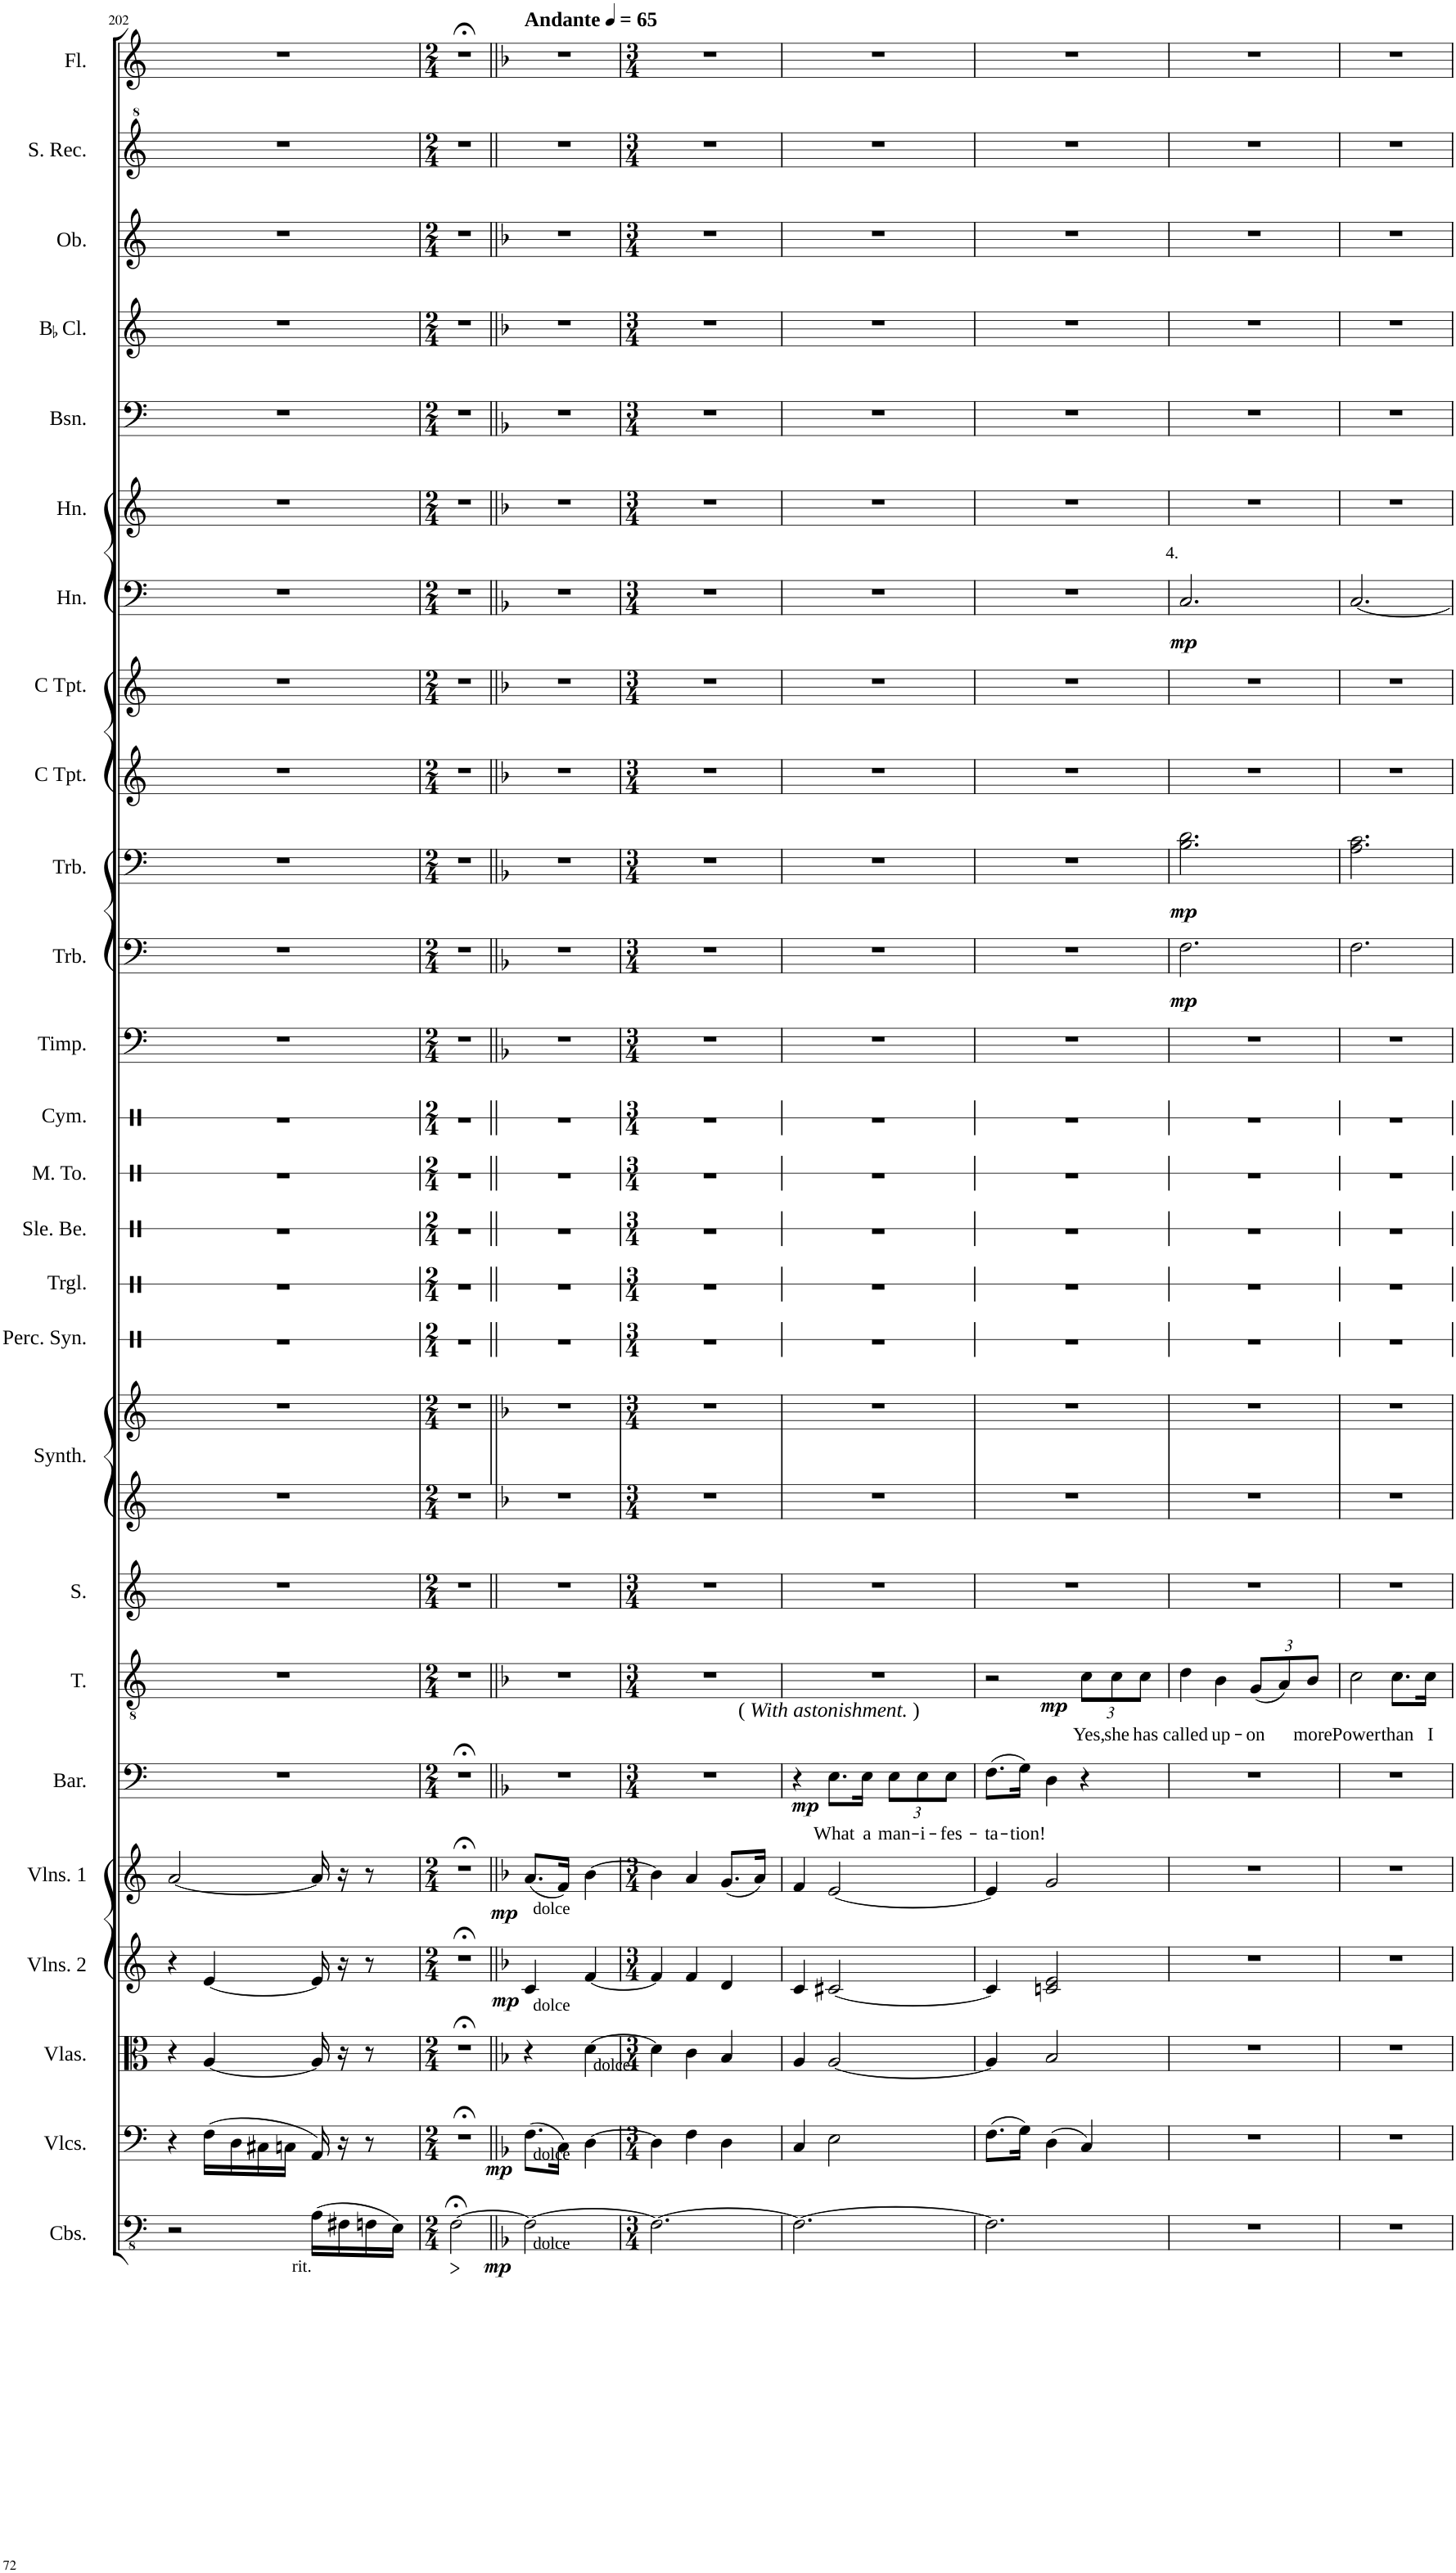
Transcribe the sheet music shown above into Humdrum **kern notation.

**kern	**dynam	**kern	**dynam	**kern	**kern	**dynam	**kern	**dynam	**kern	**text	**dynam	**kern	**text	**dynam	**kern	**kern	**kern	**kern	**kern	**kern	**kern	**kern	**kern	**kern	**dynam	**kern	**dynam	**kern	**kern	**kern	**dynam	**kern	**kern	**kern	**kern	**kern	**kern
*part26	*part26	*part25	*part25	*part24	*part23	*part23	*part22	*part22	*part21	*part21	*part21	*part20	*part20	*part20	*part19	*part18	*part18	*part17	*part16	*part15	*part14	*part13	*part12	*part11	*part11	*part10	*part10	*part9	*part8	*part7	*part7	*part6	*part5	*part4	*part3	*part2	*part1
*staff27	*staff27	*staff26	*staff26	*staff25	*staff24	*staff24	*staff23	*staff23	*staff22	*staff22	*staff22	*staff21	*staff21	*staff21	*staff20	*staff19	*staff18	*staff17	*staff16	*staff15	*staff14	*staff13	*staff12	*staff11	*staff11	*staff10	*staff10	*staff9	*staff8	*staff7	*staff7	*staff6	*staff5	*staff4	*staff3	*staff2	*staff1
*I"Contrabasses	*	*I"Violoncellos	*	*I"Violas	*I"Violins 2	*	*I"Violins 1	*	*I"Baritone	*	*	*I"Tenor	*	*	*I"Soprano	*I"Keyboard Synthesizer	*	*I"Percussion Synthesizer	*I"Triangle	*I"Sleigh Bells	*I"Mid Tom	*I"Cymbal	*I"Timpani	*I"Trombone	*	*I"Trombone	*	*I"C Trumpet	*I"C Trumpet	*I"Horn	*	*I"Horn	*I"Bassoon	*I"BaccidentalFlat Clarinet	*I"Oboe	*I"Soprano Recorder	*I"Flute
*I'Cbs.	*	*I'Vlcs.	*	*I'Vlas.	*I'Vlns. 2	*	*I'Vlns. 1	*	*I'Bar.	*	*	*I'T.	*	*	*I'S.	*I'Synth.	*	*I'Perc. Syn.	*I'Trgl.	*I'Sle. Be.	*I'M. To.	*I'Cym.	*I'Timp.	*I'Trb.	*	*I'Trb.	*	*I'C Tpt.	*I'C Tpt.	*I'Hn.	*	*I'Hn.	*I'Bsn.	*I'BaccidentalFlat Cl.	*I'Ob.	*I'S. Rec.	*I'Fl.
!!LO:PB:g=z
*clefFv4	*	*clefF4	*	*clefC3	*clefG2	*	*clefG2	*	*clefF4	*	*	*clefGv2	*	*	*clefG2	*clefG2	*clefG2	*clefX	*clefX	*clefX	*clefX	*clefX	*clefF4	*clefF4	*	*clefF4	*	*clefG2	*clefG2	*clefF4	*	*clefG2	*clefF4	*clefG2	*clefG2	*clefG^2	*clefG2
*	*	*	*	*	*	*	*	*	*	*	*	*	*	*	*	*	*	*	*	*	*	*	*	*	*	*	*	*	*	*ITrd4c7	*	*ITrd4c7	*	*ITrd1c2	*	*	*
*k[]	*	*k[]	*	*k[]	*k[]	*	*k[]	*	*k[]	*	*	*k[]	*	*	*k[]	*k[]	*k[]	*k[]	*k[]	*k[]	*k[]	*k[]	*k[]	*k[]	*	*k[]	*	*k[]	*k[]	*k[]	*	*k[]	*k[]	*k[]	*k[]	*k[]	*k[]
*M3/4	*	*M3/4	*	*M3/4	*M3/4	*	*M3/4	*	*M3/4	*	*	*M3/4	*	*	*M3/4	*M3/4	*M3/4	*M3/4	*M3/4	*M3/4	*M3/4	*M3/4	*M3/4	*M3/4	*	*M3/4	*	*M3/4	*M3/4	*M3/4	*	*M3/4	*M3/4	*M3/4	*M3/4	*M3/4	*M3/4
=202	=202	=202	=202	=202	=202	=202	=202	=202	=202	=202	=202	=202	=202	=202	=202	=202	=202	=202	=202	=202	=202	=202	=202	=202	=202	=202	=202	=202	=202	=202	=202	=202	=202	=202	=202	=202	=202
2r	.	4r	.	4r	4r	.	[2a/	.	2.r	.	.	2.r	.	.	2.r	2.r	2.r	2.r	2.r	2.r	2.r	2.r	2.r	2.r	.	2.r	.	2.r	2.r	2.r	.	2.r	2.r	2.r	2.r	2.r	2.r
.	.	(16F\LL	.	[4A/	[4e/	.	.	.	.	.	.	.	.	.	.	.	.	.	.	.	.	.	.	.	.	.	.	.	.	.	.	.	.	.	.	.	.
.	.	16D\	.	.	.	.	.	.	.	.	.	.	.	.	.	.	.	.	.	.	.	.	.	.	.	.	.	.	.	.	.	.	.	.	.	.	.
.	.	16C#X\	.	.	.	.	.	.	.	.	.	.	.	.	.	.	.	.	.	.	.	.	.	.	.	.	.	.	.	.	.	.	.	.	.	.	.
.	.	16Cn\JJ	.	.	.	.	.	.	.	.	.	.	.	.	.	.	.	.	.	.	.	.	.	.	.	.	.	.	.	.	.	.	.	.	.	.	.
!LO:TX:b:t=rit.	!	!	!	!	!	!	!	!	!	!	!	!	!	!	!	!	!	!	!	!	!	!	!	!	!	!	!	!	!	!	!	!	!	!	!	!	!
(16AA\LL	.	16AA/)	.	16A/]	16e/]	.	16a/]	.	.	.	.	.	.	.	.	.	.	.	.	.	.	.	.	.	.	.	.	.	.	.	.	.	.	.	.	.	.
16FF#X\	.	16r	.	16r	16r	.	16r	.	.	.	.	.	.	.	.	.	.	.	.	.	.	.	.	.	.	.	.	.	.	.	.	.	.	.	.	.	.
16FFn\	.	8r	.	8r	8r	.	8r	.	.	.	.	.	.	.	.	.	.	.	.	.	.	.	.	.	.	.	.	.	.	.	.	.	.	.	.	.	.
16EE\JJ)	.	.	.	.	.	.	.	.	.	.	.	.	.	.	.	.	.	.	.	.	.	.	.	.	.	.	.	.	.	.	.	.	.	.	.	.	.
=203	=203	=203	=203	=203	=203	=203	=203	=203	=203	=203	=203	=203	=203	=203	=203	=203	=203	=203	=203	=203	=203	=203	=203	=203	=203	=203	=203	=203	=203	=203	=203	=203	=203	=203	=203	=203	=203
*M2/4	*	*M2/4	*	*M2/4	*M2/4	*	*M2/4	*	*M2/4	*	*	*M2/4	*	*	*M2/4	*M2/4	*M2/4	*M2/4	*M2/4	*M2/4	*M2/4	*M2/4	*M2/4	*M2/4	*	*M2/4	*	*M2/4	*M2/4	*M2/4	*	*M2/4	*M2/4	*M2/4	*M2/4	*M2/4	*M2/4
!	!LO:HP:b	!	!	!	!	!	!	!	!	!	!	!	!	!	!	!	!	!	!	!	!	!	!	!	!	!	!	!	!	!	!	!	!	!	!	!	!
[2FF;<\	>	2r;<	.	2r;<	2r;<	.	2r;<	.	2r;<	.	.	2r	.	.	2r	2r	2r	2r	2r	2r	2r	2r	2r	2r	.	2r	.	2r	2r	2r	.	2r	2r	2r	2r	2r	2r;<
.	]	.	.	.	.	.	.	.	.	.	.	.	.	.	.	.	.	.	.	.	.	.	.	.	.	.	.	.	.	.	.	.	.	.	.	.	.
=204||	=204||	=204||	=204||	=204||	=204||	=204||	=204||	=204||	=204||	=204||	=204||	=204||	=204||	=204||	=204||	=204||	=204||	=204||	=204||	=204||	=204||	=204||	=204||	=204||	=204||	=204||	=204||	=204||	=204||	=204||	=204||	=204||	=204||	=204||	=204||	=204||	=204||
*k[b-]	*	*k[b-]	*	*k[b-]	*k[b-]	*	*k[b-]	*	*k[b-]	*	*	*k[b-]	*	*	*	*k[b-]	*k[b-]	*	*	*	*	*	*k[b-]	*k[b-]	*	*k[b-]	*	*k[b-]	*k[b-]	*k[b-]	*	*k[b-]	*k[b-]	*k[b-]	*k[b-]	*	*k[b-]
*	*	*	*	*	*	*	*	*	*	*	*	*	*	*	*	*	*	*	*	*	*	*	*	*	*	*	*	*	*	*	*	*	*	*	*	*	*MM65
!	!	!	!	!	!	!	!	!	!	!	!	!	!	!	!	!	!	!	!	!	!	!	!	!	!	!	!	!	!	!	!	!	!	!	!	!	!LO:TX:a:B:t=Andante
!	!	!	!	!	!	!	!LO:TX:b:t=dolce	!	!	!	!	!	!	!	!	!	!	!	!	!	!	!	!	!	!	!	!	!	!	!	!	!	!	!	!	!	!
!	!	!	!	!	!LO:TX:b:t=dolce	!	!	!	!	!	!	!	!	!	!	!	!	!	!	!	!	!	!	!	!	!	!	!	!	!	!	!	!	!	!	!	!
!	!	!LO:TX:a:t=dolce	!	!	!	!	!	!	!	!	!	!	!	!	!	!	!	!	!	!	!	!	!	!	!	!	!	!	!	!	!	!	!	!	!	!	!
!LO:TX:a:t=dolce	!	!	!	!	!	!	!	!	!	!	!	!	!	!	!	!	!	!	!	!	!	!	!	!	!	!	!	!	!	!	!	!	!	!	!	!	!
!	!LO:DY:b	!	!LO:DY:b	!	!	!LO:DY:b	!	!LO:DY:b	!	!	!	!	!	!	!	!	!	!	!	!	!	!	!	!	!	!	!	!	!	!	!	!	!	!	!	!	!
2FF\_	mp	(8.F\L	mp	4r	4c/	mp	(8.a/L	mp	2r	.	.	2r	.	.	2r	2r	2r	2r	2r	2r	2r	2r	2r	2r	.	2r	.	2r	2r	2r	.	2r	2r	2r	2r	2r	2r
.	.	16C\Jk)	.	.	.	.	16f/Jk)	.	.	.	.	.	.	.	.	.	.	.	.	.	.	.	.	.	.	.	.	.	.	.	.	.	.	.	.	.	.
!	!	!	!	!LO:TX:a:t=dolce	!	!	!	!	!	!	!	!	!	!	!	!	!	!	!	!	!	!	!	!	!	!	!	!	!	!	!	!	!	!	!	!	!
.	.	[4D\	.	[4d\	[4f/	.	[4b-\	.	.	.	.	.	.	.	.	.	.	.	.	.	.	.	.	.	.	.	.	.	.	.	.	.	.	.	.	.	.
=205	=205	=205	=205	=205	=205	=205	=205	=205	=205	=205	=205	=205	=205	=205	=205	=205	=205	=205	=205	=205	=205	=205	=205	=205	=205	=205	=205	=205	=205	=205	=205	=205	=205	=205	=205	=205	=205
*M3/4	*	*M3/4	*	*M3/4	*M3/4	*	*M3/4	*	*M3/4	*	*	*M3/4	*	*	*M3/4	*M3/4	*M3/4	*M3/4	*M3/4	*M3/4	*M3/4	*M3/4	*M3/4	*M3/4	*	*M3/4	*	*M3/4	*M3/4	*M3/4	*	*M3/4	*M3/4	*M3/4	*M3/4	*M3/4	*M3/4
2.FF\_	.	4D\]	.	4d\]	4f/]	.	4b-\]	.	2.r	.	.	2.r	.	.	2.r	2.r	2.r	2.r	2.r	2.r	2.r	2.r	2.r	2.r	.	2.r	.	2.r	2.r	2.r	.	2.r	2.r	2.r	2.r	2.r	2.r
.	.	4F\	.	4c\	4f/	.	4a/	.	.	.	.	.	.	.	.	.	.	.	.	.	.	.	.	.	.	.	.	.	.	.	.	.	.	.	.	.	.
.	.	4D\	.	4B-/	4d/	.	(8.g/L	.	.	.	.	.	.	.	.	.	.	.	.	.	.	.	.	.	.	.	.	.	.	.	.	.	.	.	.	.	.
.	.	.	.	.	.	.	16a/Jk)	.	.	.	.	.	.	.	.	.	.	.	.	.	.	.	.	.	.	.	.	.	.	.	.	.	.	.	.	.	.
=206	=206	=206	=206	=206	=206	=206	=206	=206	=206	=206	=206	=206	=206	=206	=206	=206	=206	=206	=206	=206	=206	=206	=206	=206	=206	=206	=206	=206	=206	=206	=206	=206	=206	=206	=206	=206	=206
2.FF\_	.	4C/	.	4A/	4c/	.	4f/	.	4r	.	.	2.r	.	.	2.r	2.r	2.r	2.r	2.r	2.r	2.r	2.r	2.r	2.r	.	2.r	.	2.r	2.r	2.r	.	2.r	2.r	2.r	2.r	2.r	2.r
!	!	!	!	!	!	!	!	!	!LO:TX:a:t=(	!	!	!	!	!	!	!	!	!	!	!	!	!	!	!	!	!	!	!	!	!	!	!	!	!	!	!	!
!	!	!	!	!	!	!	!	!	!LO:TX:a:i:t=With astonishment.	!	!	!	!	!	!	!	!	!	!	!	!	!	!	!	!	!	!	!	!	!	!	!	!	!	!	!	!
!	!	!	!	!	!	!	!	!	!LO:TX:a:t=)	!	!	!	!	!	!	!	!	!	!	!	!	!	!	!	!	!	!	!	!	!	!	!	!	!	!	!	!
!	!	!	!	!	!	!	!	!	!	!LO:LY:b	!LO:DY:b	!	!	!	!	!	!	!	!	!	!	!	!	!	!	!	!	!	!	!	!	!	!	!	!	!	!
.	.	2E\	.	[2A/	[2c#X/	.	[2e/	.	8.E\L	What	mp	.	.	.	.	.	.	.	.	.	.	.	.	.	.	.	.	.	.	.	.	.	.	.	.	.	.
!	!	!	!	!	!	!	!	!	!	!LO:LY:b	!	!	!	!	!	!	!	!	!	!	!	!	!	!	!	!	!	!	!	!	!	!	!	!	!	!	!
.	.	.	.	.	.	.	.	.	16E\Jk	a	.	.	.	.	.	.	.	.	.	.	.	.	.	.	.	.	.	.	.	.	.	.	.	.	.	.	.
*	*	*	*	*	*	*	*	*	*Xbrackettup	*	*	*	*	*	*	*	*	*	*	*	*	*	*	*	*	*	*	*	*	*	*	*	*	*	*	*	*
!	!	!	!	!	!	!	!	!	!	!LO:LY:b	!	!	!	!	!	!	!	!	!	!	!	!	!	!	!	!	!	!	!	!	!	!	!	!	!	!	!
.	.	.	.	.	.	.	.	.	12E\L	man-	.	.	.	.	.	.	.	.	.	.	.	.	.	.	.	.	.	.	.	.	.	.	.	.	.	.	.
!	!	!	!	!	!	!	!	!	!	!LO:LY:b	!	!	!	!	!	!	!	!	!	!	!	!	!	!	!	!	!	!	!	!	!	!	!	!	!	!	!
.	.	.	.	.	.	.	.	.	12E\	-i-	.	.	.	.	.	.	.	.	.	.	.	.	.	.	.	.	.	.	.	.	.	.	.	.	.	.	.
!	!	!	!	!	!	!	!	!	!	!LO:LY:b	!	!	!	!	!	!	!	!	!	!	!	!	!	!	!	!	!	!	!	!	!	!	!	!	!	!	!
.	.	.	.	.	.	.	.	.	12E\J	-fes-	.	.	.	.	.	.	.	.	.	.	.	.	.	.	.	.	.	.	.	.	.	.	.	.	.	.	.
=207	=207	=207	=207	=207	=207	=207	=207	=207	=207	=207	=207	=207	=207	=207	=207	=207	=207	=207	=207	=207	=207	=207	=207	=207	=207	=207	=207	=207	=207	=207	=207	=207	=207	=207	=207	=207	=207
!	!	!	!	!	!	!	!	!	!	!LO:LY:b	!	!	!	!	!	!	!	!	!	!	!	!	!	!	!	!	!	!	!	!	!	!	!	!	!	!	!
2.FF\]	.	(8.F\L	.	4A/]	4c#/]	.	4e/]	.	(8.F\L	-ta-	.	2r	.	.	2.r	2.r	2.r	2.r	2.r	2.r	2.r	2.r	2.r	2.r	.	2.r	.	2.r	2.r	2.r	.	2.r	2.r	2.r	2.r	2.r	2.r
!	!	!	!	!	!	!	!	!	!	!LO:LY:b	!	!	!	!	!	!	!	!	!	!	!	!	!	!	!	!	!	!	!	!	!	!	!	!	!	!	!
.	.	16G\Jk)	.	.	.	.	.	.	16G\Jk)	-tion!	.	.	.	.	.	.	.	.	.	.	.	.	.	.	.	.	.	.	.	.	.	.	.	.	.	.	.
.	.	(4D\	.	2B-/	2cn/ 2e/	.	2g/	.	4D\	.	.	.	.	.	.	.	.	.	.	.	.	.	.	.	.	.	.	.	.	.	.	.	.	.	.	.	.
*	*	*	*	*	*	*	*	*	*	*	*	*Xbrackettup	*	*	*	*	*	*	*	*	*	*	*	*	*	*	*	*	*	*	*	*	*	*	*	*	*
!	!	!	!	!	!	!	!	!	!	!	!	!	!LO:LY:b	!LO:DY:b	!	!	!	!	!	!	!	!	!	!	!	!	!	!	!	!	!	!	!	!	!	!	!
.	.	4C/)	.	.	.	.	.	.	4r	.	.	12c\L	Yes,	mp	.	.	.	.	.	.	.	.	.	.	.	.	.	.	.	.	.	.	.	.	.	.	.
!	!	!	!	!	!	!	!	!	!	!	!	!	!LO:LY:b	!	!	!	!	!	!	!	!	!	!	!	!	!	!	!	!	!	!	!	!	!	!	!	!
.	.	.	.	.	.	.	.	.	.	.	.	12c\	she	.	.	.	.	.	.	.	.	.	.	.	.	.	.	.	.	.	.	.	.	.	.	.	.
!	!	!	!	!	!	!	!	!	!	!	!	!	!LO:LY:b	!	!	!	!	!	!	!	!	!	!	!	!	!	!	!	!	!	!	!	!	!	!	!	!
.	.	.	.	.	.	.	.	.	.	.	.	12c\J	has	.	.	.	.	.	.	.	.	.	.	.	.	.	.	.	.	.	.	.	.	.	.	.	.
=208	=208	=208	=208	=208	=208	=208	=208	=208	=208	=208	=208	=208	=208	=208	=208	=208	=208	=208	=208	=208	=208	=208	=208	=208	=208	=208	=208	=208	=208	=208	=208	=208	=208	=208	=208	=208	=208
!	!	!	!	!	!	!	!	!	!	!	!	!	!	!	!	!	!	!	!	!	!	!	!	!	!	!	!	!	!	!LO:TX:a:t=4.	!	!	!	!	!	!	!
!	!	!	!	!	!	!	!	!	!	!	!	!	!LO:LY:b	!	!	!	!	!	!	!	!	!	!	!	!LO:DY:b	!	!LO:DY:b	!	!	!	!LO:DY:b	!	!	!	!	!	!
2.r	.	2.r	.	2.r	2.r	.	2.r	.	2.r	.	.	4d\	called	.	2.r	2.r	2.r	2.r	2.r	2.r	2.r	2.r	2.r	2.F\	mp	2.B-\ 2.d\	mp	2.r	2.r	2.C/	mp	2.r	2.r	2.r	2.r	2.r	2.r
!	!	!	!	!	!	!	!	!	!	!	!	!	!LO:LY:b	!	!	!	!	!	!	!	!	!	!	!	!	!	!	!	!	!	!	!	!	!	!	!	!
.	.	.	.	.	.	.	.	.	.	.	.	4B-\	up-	.	.	.	.	.	.	.	.	.	.	.	.	.	.	.	.	.	.	.	.	.	.	.	.
!	!	!	!	!	!	!	!	!	!	!	!	!	!LO:LY:b	!	!	!	!	!	!	!	!	!	!	!	!	!	!	!	!	!	!	!	!	!	!	!	!
.	.	.	.	.	.	.	.	.	.	.	.	(12G/L	-on	.	.	.	.	.	.	.	.	.	.	.	.	.	.	.	.	.	.	.	.	.	.	.	.
.	.	.	.	.	.	.	.	.	.	.	.	12A/)	.	.	.	.	.	.	.	.	.	.	.	.	.	.	.	.	.	.	.	.	.	.	.	.	.
!	!	!	!	!	!	!	!	!	!	!	!	!	!LO:LY:b	!	!	!	!	!	!	!	!	!	!	!	!	!	!	!	!	!	!	!	!	!	!	!	!
.	.	.	.	.	.	.	.	.	.	.	.	12B-/J	more	.	.	.	.	.	.	.	.	.	.	.	.	.	.	.	.	.	.	.	.	.	.	.	.
=209	=209	=209	=209	=209	=209	=209	=209	=209	=209	=209	=209	=209	=209	=209	=209	=209	=209	=209	=209	=209	=209	=209	=209	=209	=209	=209	=209	=209	=209	=209	=209	=209	=209	=209	=209	=209	=209
!	!	!	!	!	!	!	!	!	!	!	!	!	!LO:LY:b	!	!	!	!	!	!	!	!	!	!	!	!	!	!	!	!	!	!	!	!	!	!	!	!
2.r	.	2.r	.	2.r	2.r	.	2.r	.	2.r	.	.	2c\	Power	.	2.r	2.r	2.r	2.r	2.r	2.r	2.r	2.r	2.r	2.F\	.	2.A\ 2.c\	.	2.r	2.r	[2.C/	.	2.r	2.r	2.r	2.r	2.r	2.r
!	!	!	!	!	!	!	!	!	!	!	!	!	!LO:LY:b	!	!	!	!	!	!	!	!	!	!	!	!	!	!	!	!	!	!	!	!	!	!	!	!
.	.	.	.	.	.	.	.	.	.	.	.	8.c\L	than	.	.	.	.	.	.	.	.	.	.	.	.	.	.	.	.	.	.	.	.	.	.	.	.
!	!	!	!	!	!	!	!	!	!	!	!	!	!LO:LY:b	!	!	!	!	!	!	!	!	!	!	!	!	!	!	!	!	!	!	!	!	!	!	!	!
.	.	.	.	.	.	.	.	.	.	.	.	16c\Jk	I	.	.	.	.	.	.	.	.	.	.	.	.	.	.	.	.	.	.	.	.	.	.	.	.
=	=	=	=	=	=	=	=	=	=	=	=	=	=	=	=	=	=	=	=	=	=	=	=	=	=	=	=	=	=	=	=	=	=	=	=	=	=
*-	*-	*-	*-	*-	*-	*-	*-	*-	*-	*-	*-	*-	*-	*-	*-	*-	*-	*-	*-	*-	*-	*-	*-	*-	*-	*-	*-	*-	*-	*-	*-	*-	*-	*-	*-	*-	*-
